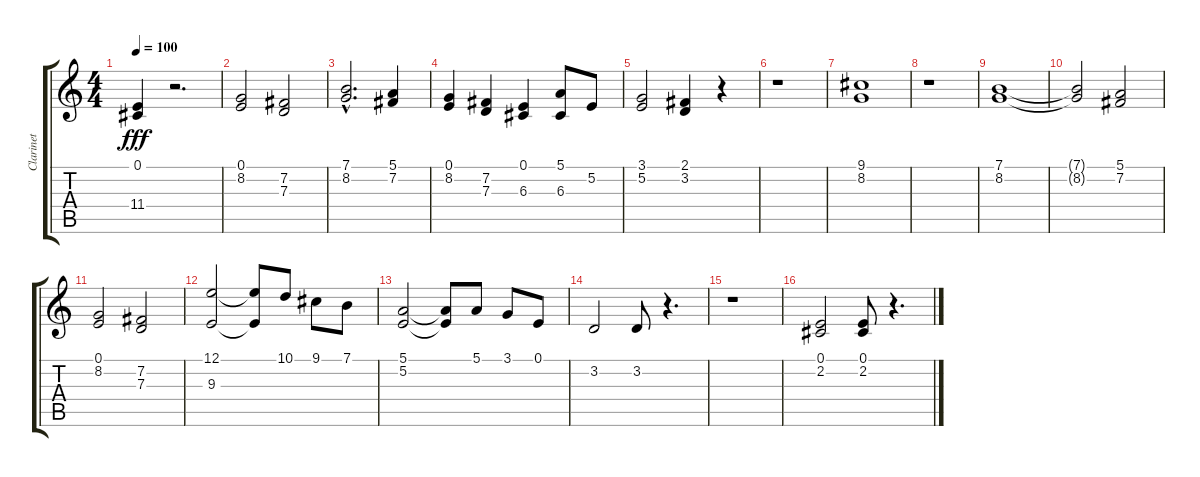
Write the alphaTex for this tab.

\track ("Clarinet" "Clarinet") {instrument clarinet}
\staff {score tabs}
\tuning (E4 B3 G3 D3 A2 E2) {hide}
\ts (4 4)
\tempo 100
\clef g2
\ks c
(0.1 11.4).4{dy fff} r.2{d} |
(0.1 8.2).2 (7.2 7.3).2 |
(7.1{hac} 8.2{hac}).2{d} (5.1 7.2).4 |
(0.1 8.2).4 (7.2 7.3).4 (0.1 6.3).4 (5.1 6.3).8 5.2.8 |
(3.1 5.2).2 (2.1 3.2).4 r.4 |
r.1 |
(9.1 8.2).1 |
r.1 |
(7.1 8.2).1 |
(7.1{t} 8.2{t}).2 (5.1 7.2).2 |
(0.1 8.2).2 (7.2 7.3).2 |
(12.1 9.3).2 (12.1{t} 9.3{t}).8 10.1.8 9.1.8 7.1.8 |
(5.1 5.2).2 (5.1{t} 5.2{t}).8 5.1.8 3.1.8 0.1.8 |
3.2.2 3.2.8 r.4{d} |
r.1 |
(0.1 2.2).2 (0.1 2.2).8 r.4{d}
